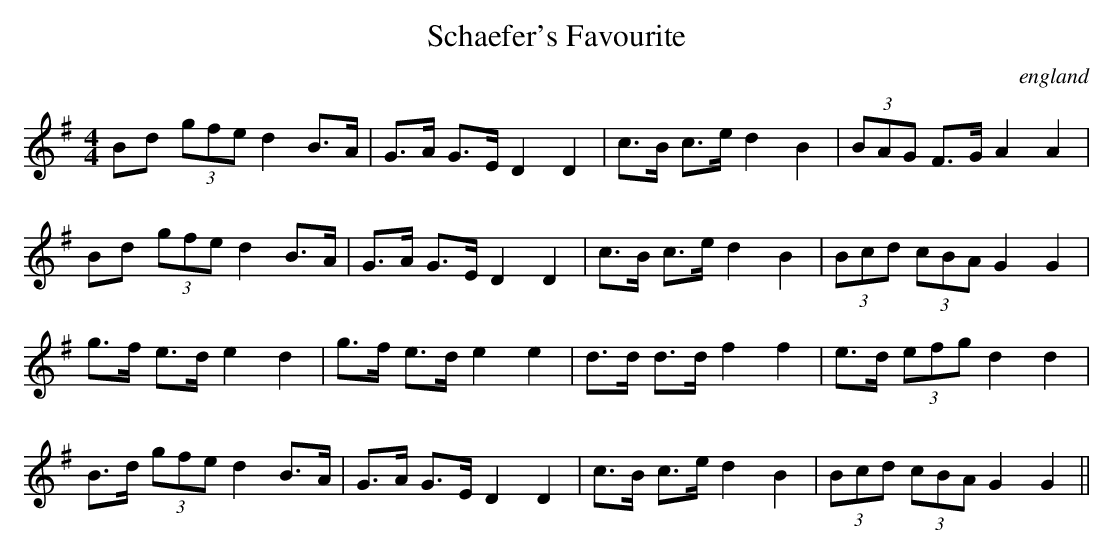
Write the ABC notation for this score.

X:1
T:Schaefer's Favourite
O:england
M:4/4
L:1/8
K:G
Bd (3gfe d2 B>A|G>A G>E D2 D2|c>B c>e d2 B2|(3BAG F>G A2 A2|
Bd (3gfe d2 B>A|G>A G>E D2 D2|c>B c>e d2 B2|(3Bcd (3cBA G2 G2|
g>f e>d e2 d2|g>f e>d e2 e2|d>d d>d f2 f2|e>d (3efg d2 d2|
B>d (3gfe d2 B>A|G>A G>E D2 D2|c>B c>e d2 B2|(3Bcd (3cBA G2 G2||
